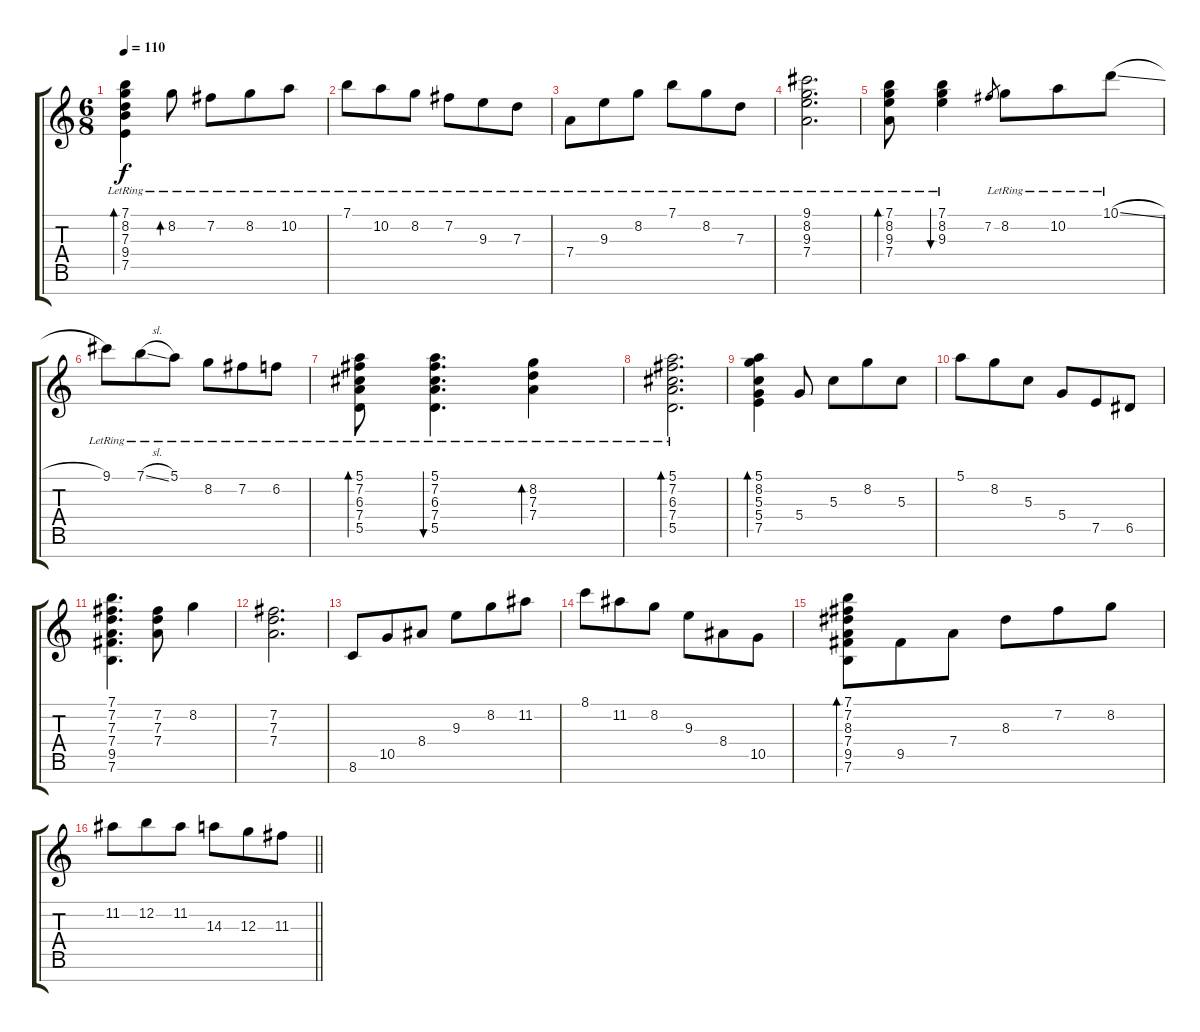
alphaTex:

\track (" " " ") {instrument acousticguitarsteel}
\staff {score tabs}
\tuning (E4 B3 G3 D3 A2 E2 B1) {hide}
\ts (6 8)
\tempo 110
\clef g2
\ks c
(7.1{lr} 8.2{lr} 7.3{lr} 9.4{lr} 7.5{lr}).4{bd 120 dy f} 8.2{lr}.8{bd 240} 7.2{lr}.8 8.2{lr}.8 10.2{lr}.8 |
7.1{lr}.8 10.2{lr}.8 8.2{lr}.8 7.2{lr}.8 9.3{lr}.8 7.3{lr}.8 |
7.4{lr}.8 9.3{lr}.8 8.2{lr}.8 7.1{lr}.8 8.2{lr}.8 7.3{lr}.8 |
(9.1{lr} 8.2{lr} 9.3{lr} 7.4{lr}).2{d} |
(7.1{lr} 8.2{lr} 9.3{lr} 7.4{lr}).8{bd 120} (7.1{lr} 8.2{lr} 9.3{lr}).4{bu 60} 7.2.8{gr} 8.2{lr}.8 10.2{lr}.8 10.1{sl lr}.8 |
9.1{lr}.8 7.1{sl lr}.8 5.1{lr}.8 8.2{lr}.8 7.2{lr}.8 6.2{lr}.8 |
(5.1{lr} 7.2{lr} 6.3{lr} 7.4{lr} 5.5{lr}).8{bd 60} (5.1{lr} 7.2{lr} 6.3{lr} 7.4{lr} 5.5{lr}).4{d bu 60} (8.2{lr} 7.3{lr} 7.4{lr}).4{bd 60} |
(5.1{lr} 7.2{lr} 6.3{lr} 7.4{lr} 5.5{lr}).2{d bd 60} |
(5.1 8.2 5.3 5.4 7.5).4{bd 60} 5.4.8 5.3.8 8.2.8 5.3.8 |
5.1.8 8.2.8 5.3.8 5.4.8 7.5.8 6.5.8 |
(7.1 7.2 7.3 7.4 9.5 7.6).4{d} (7.2 7.3 7.4).8 8.2.4 |
(7.2 7.3 7.4).2{d} |
8.6.8 10.5.8 8.4.8 9.3.8 8.2.8 11.2.8 |
8.1.8 11.2.8 8.2.8 9.3.8 8.4.8 10.5.8 |
(7.1 7.2 8.3 7.4 9.5 7.6).8{bd 60} 9.5.8 7.4.8 8.3.8 7.2.8 8.2.8 |
\barLineRight lightlight
11.2.8 12.2.8 11.2.8 14.3.8 12.3.8 11.3.8
